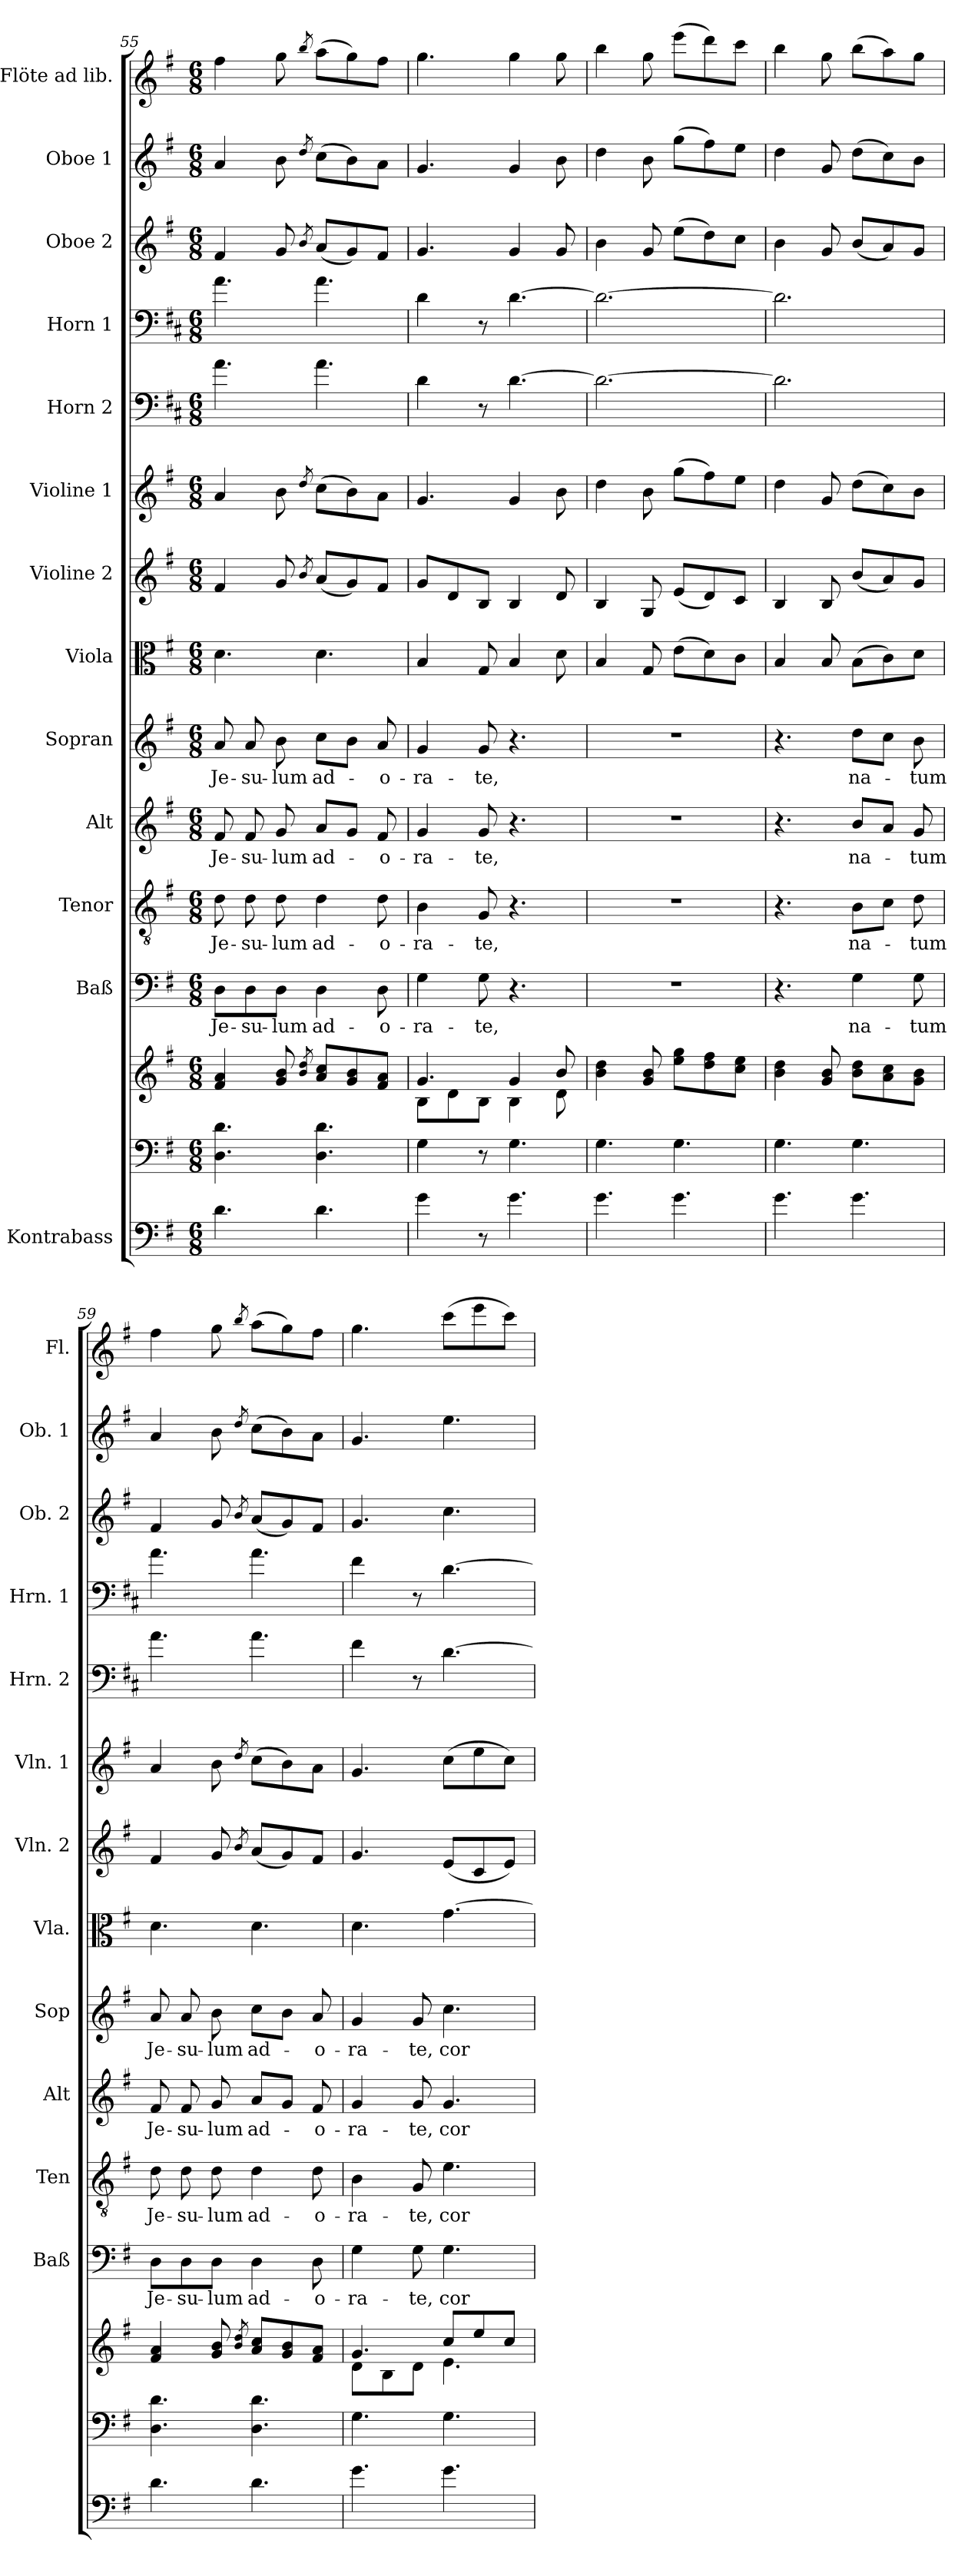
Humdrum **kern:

**kern	**kern	**kern	**kern	**text	**kern	**text	**kern	**text	**kern	**text	**kern	**kern	**kern	**kern	**kern	**kern	**kern	**kern
*part14	*part13	*part13	*part12	*part12	*part11	*part11	*part10	*part10	*part9	*part9	*part8	*part7	*part6	*part5	*part4	*part3	*part2	*part1
*staff15	*staff14	*staff13	*staff12	*staff12	*staff11	*staff11	*staff10	*staff10	*staff9	*staff9	*staff8	*staff7	*staff6	*staff5	*staff4	*staff3	*staff2	*staff1
*I"Kontrabass	*	*	*I"Baß	*	*I"Tenor	*	*I"Alt	*	*I"Sopran	*	*I"Viola	*I"Violine 2	*I"Violine 1	*I"Horn 2	*I"Horn 1	*I"Oboe 2	*I"Oboe 1	*I"Flöte ad lib.
*	*	*	*I'Baß	*	*I'Ten	*	*I'Alt	*	*I'Sop	*	*I'Vla.	*I'Vln. 2	*I'Vln. 1	*I'Hrn. 2	*I'Hrn. 1	*I'Ob. 2	*I'Ob. 1	*I'Fl.
*clefF4	*clefF4	*clefG2	*clefF4	*	*clefGv2	*	*clefG2	*	*clefG2	*	*clefC3	*clefG2	*clefG2	*clefF4	*clefF4	*clefG2	*clefG2	*clefG2
*ITrd7c12	*	*	*	*	*	*	*	*	*	*	*	*	*	*ITrd4c7	*ITrd4c7	*	*	*
*k[f#]	*k[f#]	*k[f#]	*k[f#]	*	*k[f#]	*	*k[f#]	*	*k[f#]	*	*k[f#]	*k[f#]	*k[f#]	*k[f#]	*k[f#]	*k[f#]	*k[f#]	*k[f#]
*G:	*G:	*G:	*G:	*	*G:	*	*G:	*	*G:	*	*G:	*G:	*G:	*G:	*G:	*G:	*G:	*G:
*M6/8	*M6/8	*M6/8	*M6/8	*	*M6/8	*	*M6/8	*	*M6/8	*	*M6/8	*M6/8	*M6/8	*M6/8	*M6/8	*M6/8	*M6/8	*M6/8
=55	=55	=55	=55	=55	=55	=55	=55	=55	=55	=55	=55	=55	=55	=55	=55	=55	=55	=55
!	!	!	!	!LO:LY:b	!	!LO:LY:b	!	!LO:LY:b	!	!LO:LY:b	!	!	!	!	!	!	!	!
4.D\	4.D\ 4.d\	4f#/ 4a/	8D\L	Je-	8d\	Je-	8f#/	Je-	8a/	Je-	4.d\	4f#/	4a/	4.d\	4.d\	4f#/	4a/	4ff#\
!	!	!	!	!LO:LY:b	!	!LO:LY:b	!	!LO:LY:b	!	!LO:LY:b	!	!	!	!	!	!	!	!
.	.	.	8D\	-su-	8d\	-su-	8f#/	-su-	8a/	-su-	.	.	.	.	.	.	.	.
!	!	!	!	!LO:LY:b	!	!LO:LY:b	!	!LO:LY:b	!	!LO:LY:b	!	!	!	!	!	!	!	!
.	.	8g/ 8b/	8D\J	-lum	8d\	-lum	8g/	-lum	8b\	-lum	.	8g/	8b\	.	.	8g/	8b\	8gg\
.	.	8qb/ 8qdd/	.	.	.	.	.	.	.	.	.	8qb/	8qdd/	.	.	8qb/	8qdd/	8qbb/
!	!	!	!	!LO:LY:b	!	!LO:LY:b	!	!LO:LY:b	!	!LO:LY:b	!	!	!	!	!	!	!	!
4.D\	4.D\ 4.d\	8a/ 8cc/L	4D\	ad-	4d\	ad-	8a/L	ad-	8cc\L	ad-	4.d\	(<8a/L	(>8cc\L	4.d\	4.d\	(<8a/L	(>8cc\L	(>8aa\L
.	.	8g/ 8b/	.	.	.	.	8g/J	.	8b\J	.	.	8g/)	8b\)	.	.	8g/)	8b\)	8gg\)
!	!	!	!	!LO:LY:b	!	!LO:LY:b	!	!LO:LY:b	!	!LO:LY:b	!	!	!	!	!	!	!	!
.	.	8f#/ 8a/J	8D\	-o-	8d\	-o-	8f#/	-o-	8a/	-o-	.	8f#/J	8a\J	.	.	8f#/J	8a\J	8ff#\J
=56	=56	=56	=56	=56	=56	=56	=56	=56	=56	=56	=56	=56	=56	=56	=56	=56	=56	=56
*	*	*^	*	*	*	*	*	*	*	*	*	*	*	*	*	*	*	*
!	!	!	!	!	!LO:LY:b	!	!LO:LY:b	!	!LO:LY:b	!	!LO:LY:b	!	!	!	!	!	!	!	!
4G\	4G\	4.g/	8B\L	4G\	-ra-	4B\	-ra-	4g/	-ra-	4g/	-ra-	4B/	8g/L	4.g/	4G\	4G\	4.g/	4.g/	4.gg\
.	.	.	8d\	.	.	.	.	.	.	.	.	.	8d/	.	.	.	.	.	.
!	!	!	!	!	!LO:LY:b	!	!LO:LY:b	!	!LO:LY:b	!	!LO:LY:b	!	!	!	!	!	!	!	!
8r	8r	.	8B\J	8G\	-te,	8G/	-te,	8g/	-te,	8g/	-te,	8G/	8B/J	.	8r	8r	.	.	.
4.G\	4.G\	4g/	4B\	4.r	.	4.r	.	4.r	.	4.r	.	4B/	4B/	4g/	[4.G\	[4.G\	4g/	4g/	4gg\
.	.	8b/	8d\	.	.	.	.	.	.	.	.	8d\	8d/	8b\	.	.	8g/	8b\	8gg\
*	*	*v	*v	*	*	*	*	*	*	*	*	*	*	*	*	*	*	*	*
=57	=57	=57	=57	=57	=57	=57	=57	=57	=57	=57	=57	=57	=57	=57	=57	=57	=57	=57
4.G\	4.G\	4b\ 4dd\	2.r	.	2.r	.	2.r	.	2.r	.	4B/	4B/	4dd\	2.G\_	2.G\_	4b\	4dd\	4bb\
.	.	8g/ 8b/	.	.	.	.	.	.	.	.	8G/	8G/	8b\	.	.	8g/	8b\	8gg\
4.G\	4.G\	8ee\ 8gg\L	.	.	.	.	.	.	.	.	(>8e\L	(<8e/L	(>8gg\L	.	.	(>8ee\L	(>8gg\L	(>8eee\L
.	.	8dd\ 8ff#\	.	.	.	.	.	.	.	.	8d\)	8d/)	8ff#\)	.	.	8dd\)	8ff#\)	8ddd\)
.	.	8cc\ 8ee\J	.	.	.	.	.	.	.	.	8c\J	8c/J	8ee\J	.	.	8cc\J	8ee\J	8ccc\J
=58	=58	=58	=58	=58	=58	=58	=58	=58	=58	=58	=58	=58	=58	=58	=58	=58	=58	=58
4.G\	4.G\	4b\ 4dd\	4.r	.	4.r	.	4.r	.	4.r	.	4B/	4B/	4dd\	2.G\]	2.G\]	4b\	4dd\	4bb\
.	.	8g/ 8b/	.	.	.	.	.	.	.	.	8B/	8B/	8g/	.	.	8g/	8g/	8gg\
!	!	!	!	!LO:LY:b	!	!LO:LY:b	!	!LO:LY:b	!	!LO:LY:b	!	!	!	!	!	!	!	!
4.G\	4.G\	8b\ 8dd\L	4G\	na-	8B\L	na-	8b/L	na-	8dd\L	na-	(>8B\L	(<8b/L	(>8dd\L	.	.	(<8b/L	(>8dd\L	(>8bb\L
.	.	8a\ 8cc\	.	.	8c\J	.	8a/J	.	8cc\J	.	8c\)	8a/)	8cc\)	.	.	8a/)	8cc\)	8aa\)
!	!	!	!	!LO:LY:b	!	!LO:LY:b	!	!LO:LY:b	!	!LO:LY:b	!	!	!	!	!	!	!	!
.	.	8g\ 8b\J	8G\	-tum	8d\	-tum	8g/	-tum	8b\	-tum	8d\J	8g/J	8b\J	.	.	8g/J	8b\J	8gg\J
!!LO:PB:g=z
=59	=59	=59	=59	=59	=59	=59	=59	=59	=59	=59	=59	=59	=59	=59	=59	=59	=59	=59
!	!	!	!	!LO:LY:b	!	!LO:LY:b	!	!LO:LY:b	!	!LO:LY:b	!	!	!	!	!	!	!	!
4.D\	4.D\ 4.d\	4f#/ 4a/	8D\L	Je-	8d\	Je-	8f#/	Je-	8a/	Je-	4.d\	4f#/	4a/	4.d\	4.d\	4f#/	4a/	4ff#\
!	!	!	!	!LO:LY:b	!	!LO:LY:b	!	!LO:LY:b	!	!LO:LY:b	!	!	!	!	!	!	!	!
.	.	.	8D\	-su-	8d\	-su-	8f#/	-su-	8a/	-su-	.	.	.	.	.	.	.	.
!	!	!	!	!LO:LY:b	!	!LO:LY:b	!	!LO:LY:b	!	!LO:LY:b	!	!	!	!	!	!	!	!
.	.	8g/ 8b/	8D\J	-lum	8d\	-lum	8g/	-lum	8b\	-lum	.	8g/	8b\	.	.	8g/	8b\	8gg\
.	.	8qb/ 8qdd/	.	.	.	.	.	.	.	.	.	8qb/	8qdd/	.	.	8qb/	8qdd/	8qbb/
!	!	!	!	!LO:LY:b	!	!LO:LY:b	!	!LO:LY:b	!	!LO:LY:b	!	!	!	!	!	!	!	!
4.D\	4.D\ 4.d\	8a/ 8cc/L	4D\	ad-	4d\	ad-	8a/L	ad-	8cc\L	ad-	4.d\	(<8a/L	(>8cc\L	4.d\	4.d\	(<8a/L	(>8cc\L	(>8aa\L
.	.	8g/ 8b/	.	.	.	.	8g/J	.	8b\J	.	.	8g/)	8b\)	.	.	8g/)	8b\)	8gg\)
!	!	!	!	!LO:LY:b	!	!LO:LY:b	!	!LO:LY:b	!	!LO:LY:b	!	!	!	!	!	!	!	!
.	.	8f#/ 8a/J	8D\	-o-	8d\	-o-	8f#/	-o-	8a/	-o-	.	8f#/J	8a\J	.	.	8f#/J	8a\J	8ff#\J
=60	=60	=60	=60	=60	=60	=60	=60	=60	=60	=60	=60	=60	=60	=60	=60	=60	=60	=60
*	*	*^	*	*	*	*	*	*	*	*	*	*	*	*	*	*	*	*
!	!	!	!	!	!LO:LY:b	!	!LO:LY:b	!	!LO:LY:b	!	!LO:LY:b	!	!	!	!	!	!	!	!
4.G\	4.G\	4.g/	8d\L	4G\	-ra-	4B\	-ra-	4g/	-ra-	4g/	-ra-	4.d\	4.g/	4.g/	4B\	4B\	4.g/	4.g/	4.gg\
.	.	.	8B\	.	.	.	.	.	.	.	.	.	.	.	.	.	.	.	.
!	!	!	!	!	!LO:LY:b	!	!LO:LY:b	!	!LO:LY:b	!	!LO:LY:b	!	!	!	!	!	!	!	!
.	.	.	8d\J	8G\	-te,	8G/	-te,	8g/	-te,	8g/	-te,	.	.	.	8r	8r	.	.	.
!	!	!	!	!	!LO:LY:b	!	!LO:LY:b	!	!LO:LY:b	!	!LO:LY:b	!	!	!	!	!	!	!	!
4.G\	4.G\	8cc/L	4.e\	4.G\	cor-	4.e\	cor-	4.g/	cor-	4.cc\	cor-	[4.g\	(<8e/L	(>8cc\L	[4.G\	[4.G\	4.cc\	4.ee\	(>8ccc\L
.	.	8ee/	.	.	.	.	.	.	.	.	.	.	8c/	8ee\	.	.	.	.	8eee\
.	.	8cc/J	.	.	.	.	.	.	.	.	.	.	8e/J)	8cc\J)	.	.	.	.	8ccc\J)
*	*	*v	*v	*	*	*	*	*	*	*	*	*	*	*	*	*	*	*	*
=	=	=	=	=	=	=	=	=	=	=	=	=	=	=	=	=	=	=
*-	*-	*-	*-	*-	*-	*-	*-	*-	*-	*-	*-	*-	*-	*-	*-	*-	*-	*-
